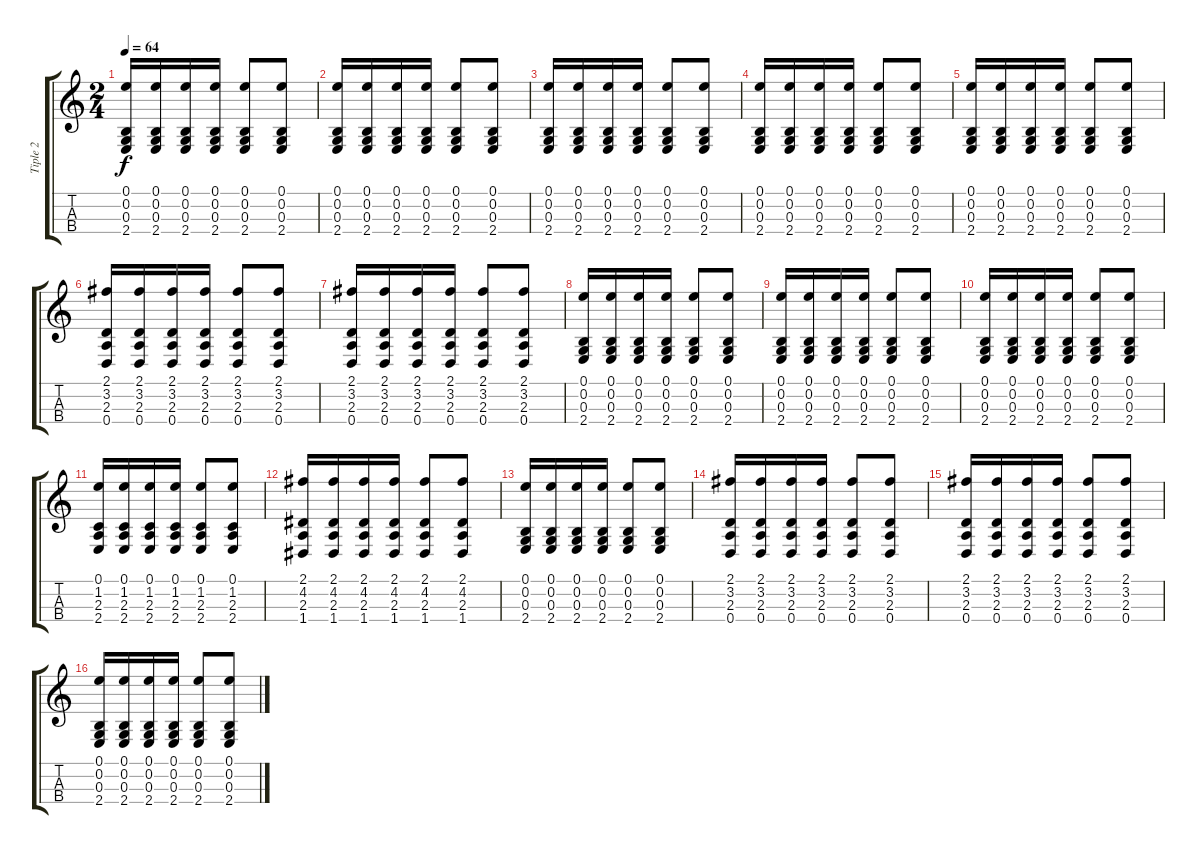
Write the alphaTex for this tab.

\track ("Tiple 2" "Tiple 2") {instrument acousticguitarsteel}
\staff {score tabs}
\tuning (E4 B2 G2 D2) {hide}
\ts (2 4)
\tempo 64
\clef g2
\ks c
(0.1 0.2 0.3 2.4).16{dy f volume 0} (0.1 0.2 0.3 2.4).16{volume 1} (0.1 0.2 0.3 2.4).16{volume 1} (0.1 0.2 0.3 2.4).16{volume 1} (0.1 0.2 0.3 2.4).8{volume 1} (0.1 0.2 0.3 2.4).8{volume 2} |
(0.1 0.2 0.3 2.4).16{volume 2} (0.1 0.2 0.3 2.4).16{volume 2} (0.1 0.2 0.3 2.4).16{volume 3} (0.1 0.2 0.3 2.4).16{volume 3} (0.1 0.2 0.3 2.4).8{volume 3} (0.1 0.2 0.3 2.4).8{volume 3} |
(0.1 0.2 0.3 2.4).16{volume 4} (0.1 0.2 0.3 2.4).16{volume 4} (0.1 0.2 0.3 2.4).16{volume 4} (0.1 0.2 0.3 2.4).16{volume 4} (0.1 0.2 0.3 2.4).8{volume 4} (0.1 0.2 0.3 2.4).8 |
(0.1 0.2 0.3 2.4).16 (0.1 0.2 0.3 2.4).16 (0.1 0.2 0.3 2.4).16 (0.1 0.2 0.3 2.4).16 (0.1 0.2 0.3 2.4).8 (0.1 0.2 0.3 2.4).8 |
(0.1 0.2 0.3 2.4).16 (0.1 0.2 0.3 2.4).16 (0.1 0.2 0.3 2.4).16 (0.1 0.2 0.3 2.4).16 (0.1 0.2 0.3 2.4).8 (0.1 0.2 0.3 2.4).8 |
(2.1 3.2 2.3 0.4).16 (2.1 3.2 2.3 0.4).16 (2.1 3.2 2.3 0.4).16 (2.1 3.2 2.3 0.4).16 (2.1 3.2 2.3 0.4).8 (2.1 3.2 2.3 0.4).8 |
(2.1 3.2 2.3 0.4).16 (2.1 3.2 2.3 0.4).16 (2.1 3.2 2.3 0.4).16 (2.1 3.2 2.3 0.4).16 (2.1 3.2 2.3 0.4).8 (2.1 3.2 2.3 0.4).8 |
(0.1 0.2 0.3 2.4).16 (0.1 0.2 0.3 2.4).16 (0.1 0.2 0.3 2.4).16 (0.1 0.2 0.3 2.4).16 (0.1 0.2 0.3 2.4).8 (0.1 0.2 0.3 2.4).8 |
(0.1 0.2 0.3 2.4).16 (0.1 0.2 0.3 2.4).16 (0.1 0.2 0.3 2.4).16 (0.1 0.2 0.3 2.4).16 (0.1 0.2 0.3 2.4).8 (0.1 0.2 0.3 2.4).8 |
(0.1 0.2 0.3 2.4).16 (0.1 0.2 0.3 2.4).16 (0.1 0.2 0.3 2.4).16 (0.1 0.2 0.3 2.4).16 (0.1 0.2 0.3 2.4).8 (0.1 0.2 0.3 2.4).8 |
(0.1 1.2 2.3 2.4).16 (0.1 1.2 2.3 2.4).16 (0.1 1.2 2.3 2.4).16 (0.1 1.2 2.3 2.4).16 (0.1 1.2 2.3 2.4).8 (0.1 1.2 2.3 2.4).8 |
(2.1 4.2 2.3 1.4).16 (2.1 4.2 2.3 1.4).16 (2.1 4.2 2.3 1.4).16 (2.1 4.2 2.3 1.4).16 (2.1 4.2 2.3 1.4).8 (2.1 4.2 2.3 1.4).8 |
(0.1 0.2 0.3 2.4).16 (0.1 0.2 0.3 2.4).16 (0.1 0.2 0.3 2.4).16 (0.1 0.2 0.3 2.4).16 (0.1 0.2 0.3 2.4).8 (0.1 0.2 0.3 2.4).8 |
(2.1 3.2 2.3 0.4).16 (2.1 3.2 2.3 0.4).16 (2.1 3.2 2.3 0.4).16 (2.1 3.2 2.3 0.4).16 (2.1 3.2 2.3 0.4).8 (2.1 3.2 2.3 0.4).8 |
(2.1 3.2 2.3 0.4).16 (2.1 3.2 2.3 0.4).16 (2.1 3.2 2.3 0.4).16 (2.1 3.2 2.3 0.4).16 (2.1 3.2 2.3 0.4).8 (2.1 3.2 2.3 0.4).8 |
(0.1 0.2 0.3 2.4).16 (0.1 0.2 0.3 2.4).16 (0.1 0.2 0.3 2.4).16 (0.1 0.2 0.3 2.4).16 (0.1 0.2 0.3 2.4).8 (0.1 0.2 0.3 2.4).8
